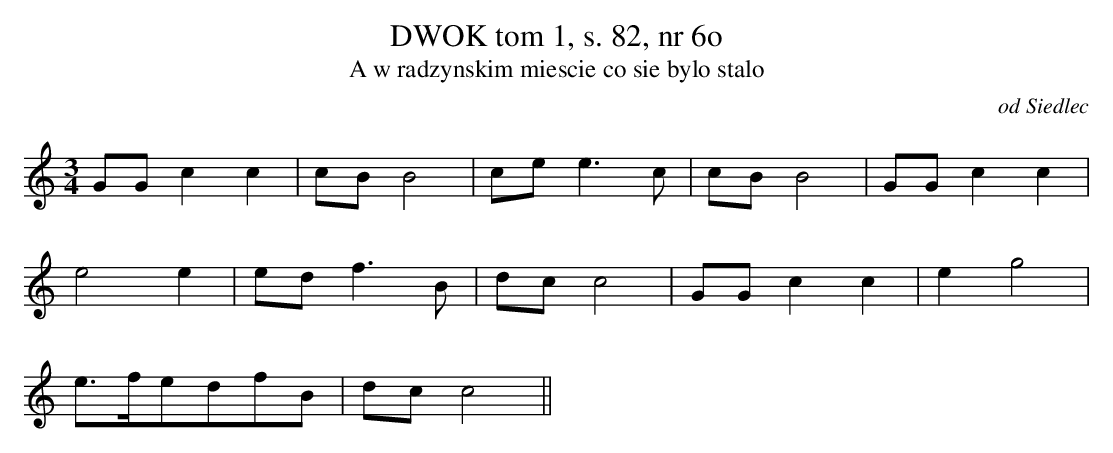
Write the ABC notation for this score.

X:1
T:DWOK tom 1, s. 82, nr 6o
T:A w radzynskim miescie co sie bylo stalo
O:od Siedlec
M:3/4
L:1/16
K:C
G2G2c4c4 | c2B2B8 | c2e2e6c2 | c2B2B8 |G2G2c4c4 |
 e8e4 | e2d2f6B2 | d2c2c8 |G2G2c4c4 | e4g8 |
 e3fe2d2f2B2 | d2c2c8||
